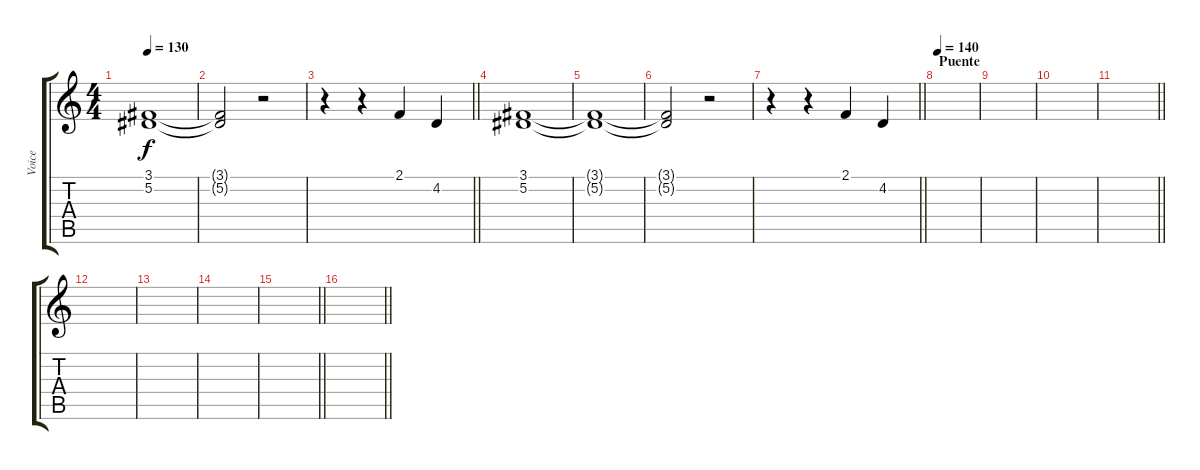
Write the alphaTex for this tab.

\track ("Voice" "Voice") {instrument lead6voice}
\staff {score tabs}
\tuning (Eb4 Bb3 Gb3 Db3 Ab2 Eb2) {hide}
\ts (4 4)
\tempo 130
\clef g2
\ks c
(3.1{t} 5.2{t}).1{dy f} |
(3.1{t} 5.2{t}).2 r.2 |
\barLineRight lightlight
r.4 r.4 2.1.4 4.2.4 |
(3.1 5.2).1 |
(3.1{t} 5.2{t}).1 |
(3.1{t} 5.2{t}).2 r.2 |
\barLineRight lightlight
r.4 r.4 2.1.4 4.2.4 |
\section ("" "Puente")
\tempo 140
|
|
|
\barLineRight lightlight
|
|
|
|
\barLineRight lightlight
|
\barLineRight lightlight
